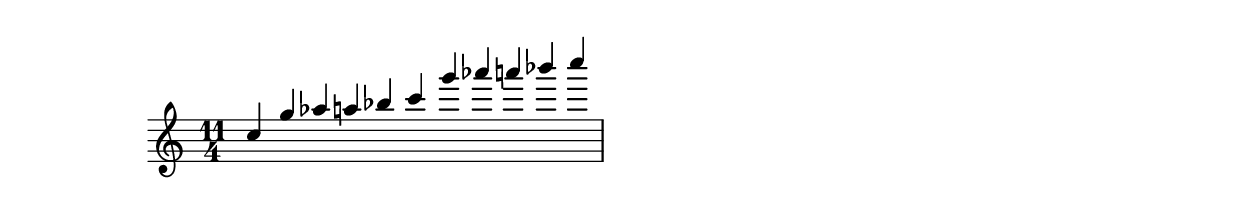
\version "2.18.2" \score { \new Staff << \new Voice { \set midiInstrument = #"piano" \voiceOne
 \key c \major \time 11/4
\override Voice.TextScript.font-size = #-4
 { c'' g'' aes'' a'' bes'' c''' g''' aes''' a''' bes''' c''''  } 
 } >> \layout { } \midi { \context { \Staff \remove "Staff_performer" }
\context { \Voice \consists "Staff_performer" } \tempo 2 = 60 } }
\paper{oddHeaderMarkup = ##f oddFooterMarkup = ##f}
